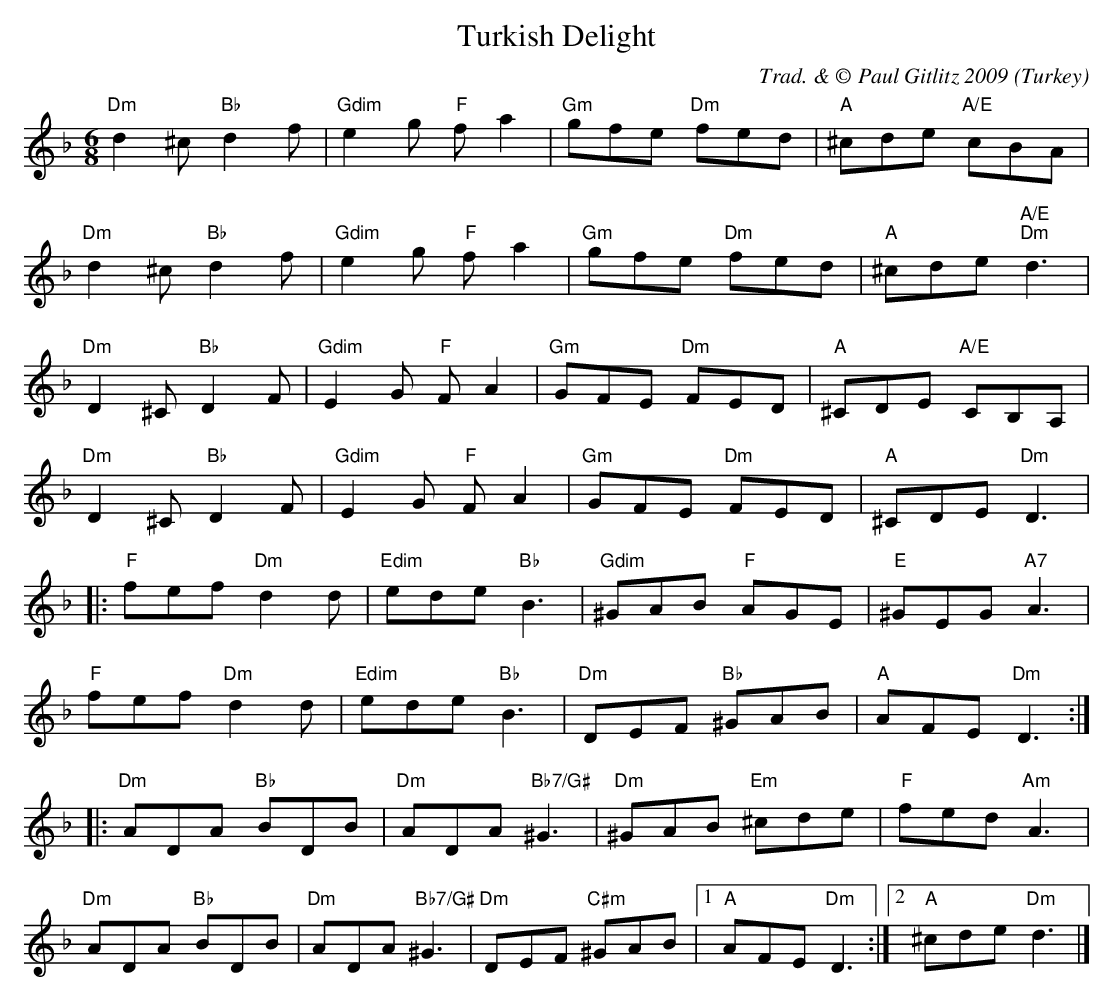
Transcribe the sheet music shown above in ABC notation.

X:1
T:Turkish Delight
M:6/8
C:Trad. & © Paul Gitlitz 2009
O:Turkey
K:Dm
"Dm"d2^c "Bb"d2f|"Gdim"e2g "F"fa2|"Gm"gfe "Dm"fed |"A"^cde "A/E"cBA|!
"Dm"d2^c "Bb"d2f|"Gdim"e2g "F"fa2|"Gm"gfe "Dm"fed |"A"^cde "A/E""Dm"d3|!
"Dm"D2^C "Bb"D2F|"Gdim"E2G "F"FA2|"Gm"GFE "Dm"FED |"A"^CDE "A/E"CB,A,|!
"Dm"D2^C "Bb"D2F|"Gdim"E2G "F"FA2|"Gm"GFE "Dm"FED |"A"^CDE "Dm"D3|!
|:"F"fef "Dm"d2d|"Edim"ede "Bb"B3|"Gdim"^GAB "F"AGE|"E"^GEG "A7"A3|!
"F"fef "Dm"d2d|"Edim"ede "Bb"B3|"Dm"DEF "Bb"^GAB |"A"AFE"Dm"D3:|!
|:"Dm"ADA "Bb"BDB|"Dm"ADA "Bb7/G#"^G3|"Dm"^GAB "Em"^cde|"F"fed "Am"A3|!
"Dm"ADA "Bb"BDB|"Dm"ADA "Bb7/G#"^G3|"Dm"DEF "C#m"^GAB|1"A"AFE "Dm"D3:|2"A"^cde "Dm"d3|]
